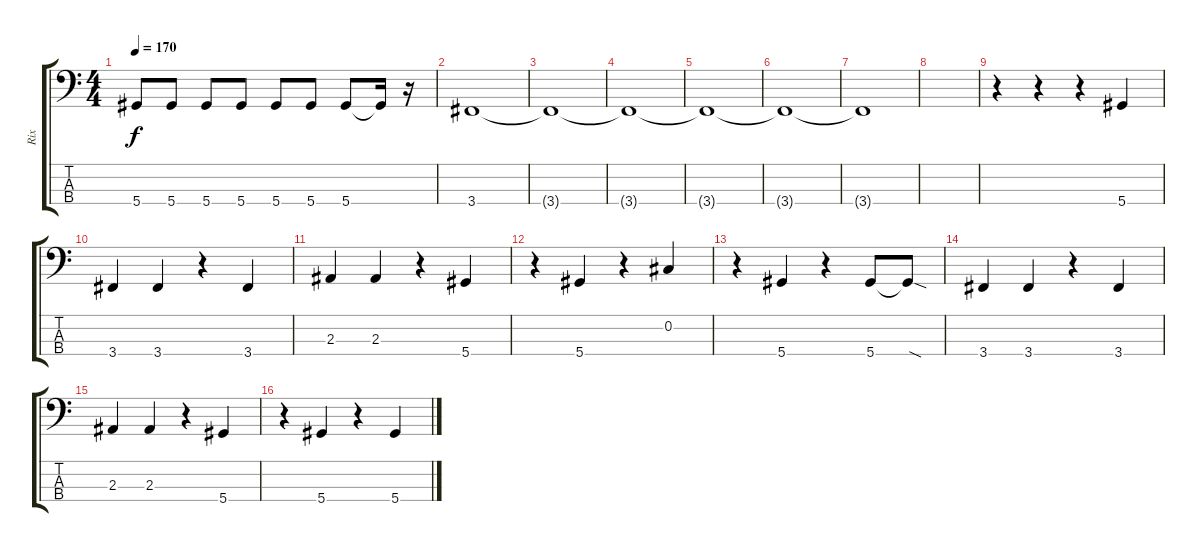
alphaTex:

\track ("Rix" "Rix") {instrument electricbassfinger}
\staff {score tabs}
\tuning (Gb2 Db2 Ab1 Eb1) {hide}
\ts (4 4)
\tempo 170
\clef f4
\ks c
5.4.8{dy f} 5.4.8 5.4.8 5.4.8 5.4.8 5.4.8 5.4.8 5.4{t}.16 r.16 |
3.4.1 |
3.4{t}.1{volume 0} |
3.4{t}.1 |
3.4{t}.1 |
3.4{t}.1 |
3.4{t}.1 |
|
r.4 r.4 r.4 5.4.4{volume 11} |
3.4.4 3.4.4 r.4 3.4.4 |
2.3.4 2.3.4 r.4 5.4.4 |
r.4 5.4.4 r.4 0.2.4 |
r.4 5.4.4 r.4 5.4.8 5.4{sod t}.8 |
3.4.4 3.4.4 r.4 3.4.4 |
2.3.4 2.3.4 r.4 5.4.4 |
r.4 5.4.4 r.4 5.4.4
